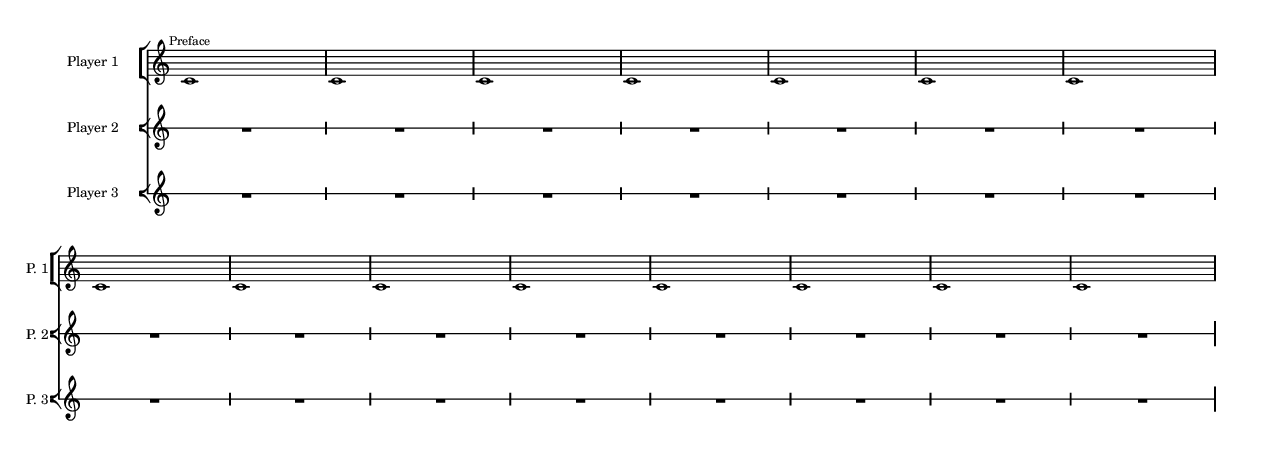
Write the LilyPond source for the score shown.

\version "2.18.2"
\language "english"

#(ly:set-option 'relative-includes #t)

#(set-default-paper-size "letter" 'portrait)
#(set-global-staff-size 12)

\header {
}

\paper {
}

\layout {
    \context {
        \name TimeSignatureContext
        \type Engraver_group
    }

    \context {
        \Voice
        \name DefaultVoice
        \type Engraver_group
        \alias Voice
    }

    \context {
        \Staff
        \name DefaultStaff
        \type Engraver_group
        \alias Staff
        \accepts DefaultVoice
        \remove Time_signature_engraver
    }

    \context {
        \StaffGroup
        \name PerformerGroup
        \type Engraver_group
        \alias StaffGroup
        \accepts DefaultStaff
        \override SystemStartBracket.collapse-height = #0
    }

    \context {
        \Score
        \accepts TimeSignatureContext
        \accepts PerformerGroup
        \remove Bar_number_engraver
        \remove Metronome_mark_engraver
        proportionalNotationDuration = #(ly:make-moment 1/8)
        \override SpacingSpanner.uniform-stretching = ##t
        \override SpacingSpanner.strict-note-spacing = ##t
        tupletFullLength = ##t
    }
}


\score {
    \new Score \with {
        currentBarNumber = #1
    } <<
        \context TimeSignatureContext = "Time Signature Context" {
            {
                \tempo 4=60
                \time 4/4
                \mark \markup {
                    \fontsize
                        #-3
                        Preface
                    }
                s1 * 15
            }
        }
        \context PerformerGroup = "Player 1 Performer Group" \with {
            instrumentName = \markup { "Player 1" }
            shortInstrumentName = \markup { "P. 1" }
        } <<
            \context DefaultStaff = "Player 1 Default Staff" {
                \context DefaultVoice = "Player 1 Default Voice" {
                    {
                        % [Player 1 Default Voice] Measure 1
                        {
                            c'1
                        }
                        % [Player 1 Default Voice] Measure 2
                        {
                            c'1
                        }
                        % [Player 1 Default Voice] Measure 3
                        {
                            c'1
                        }
                        % [Player 1 Default Voice] Measure 4
                        {
                            c'1
                        }
                        % [Player 1 Default Voice] Measure 5
                        {
                            c'1
                        }
                        % [Player 1 Default Voice] Measure 6
                        {
                            c'1
                        }
                        % [Player 1 Default Voice] Measure 7
                        {
                            c'1
                        }
                        % [Player 1 Default Voice] Measure 8
                        {
                            c'1
                        }
                        % [Player 1 Default Voice] Measure 9
                        {
                            c'1
                        }
                        % [Player 1 Default Voice] Measure 10
                        {
                            c'1
                        }
                        % [Player 1 Default Voice] Measure 11
                        {
                            c'1
                        }
                        % [Player 1 Default Voice] Measure 12
                        {
                            c'1
                        }
                        % [Player 1 Default Voice] Measure 13
                        {
                            c'1
                        }
                        % [Player 1 Default Voice] Measure 14
                        {
                            c'1
                        }
                        % [Player 1 Default Voice] Measure 15
                        {
                            c'1
                        }
                    }
                }
            }
        >>
        \context PerformerGroup = "Player 2 Performer Group" \with {
            instrumentName = \markup { "Player 2" }
            shortInstrumentName = \markup { "P. 2" }
        } <<
            \context DefaultStaff = "Player 2 Default Staff" {
                \context DefaultVoice = "Player 2 Default Voice" {
                    {
                        % [Player 2 Default Voice] Measure 1
                        {
                            \stopStaff
                            \once \override Staff.StaffSymbol.line-positions = #'(0)
                            \startStaff
                            R1 * 15
                            \stopStaff
                            \startStaff
                        }
                    }
                }
            }
        >>
        \context PerformerGroup = "Player 3 Performer Group" \with {
            instrumentName = \markup { "Player 3" }
            shortInstrumentName = \markup { "P. 3" }
        } <<
            \context DefaultStaff = "Player 3 Default Staff" {
                \context DefaultVoice = "Player 3 Default Voice" {
                    {
                        % [Player 3 Default Voice] Measure 1
                        {
                            \stopStaff
                            \once \override Staff.StaffSymbol.line-positions = #'(0)
                            \startStaff
                            R1 * 15
                            \stopStaff
                            \startStaff
                        }
                    }
                }
            }
        >>
    >>
}